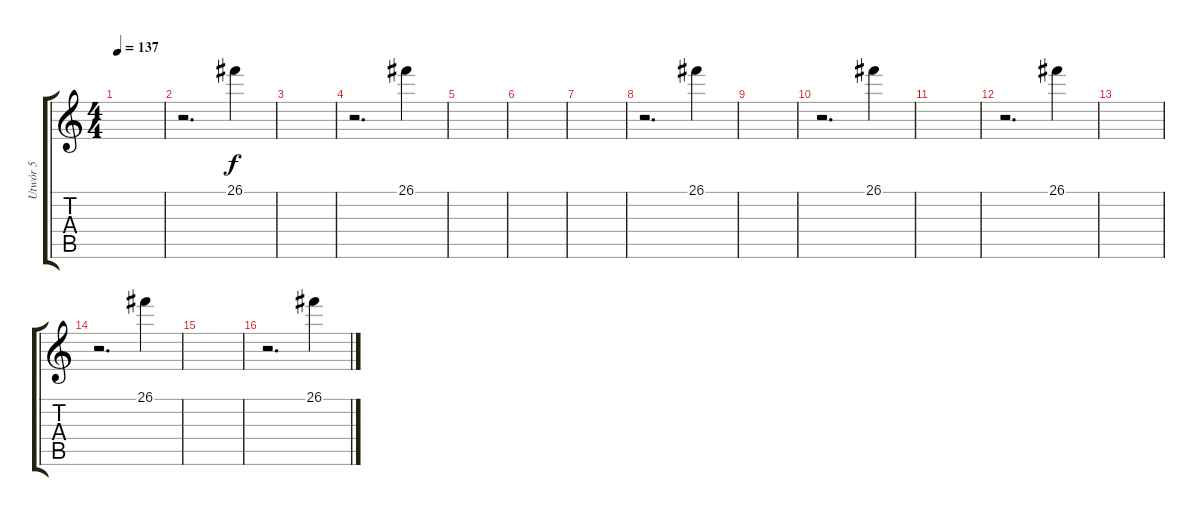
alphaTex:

\track ("Utwór 5" "Utwór 5") {instrument fx3crystal}
\staff {score tabs}
\tuning (E4 B3 G3 D3 A2 E2) {hide}
\ts (4 4)
\tempo 137
\clef g2
\ks c
|
r.2{d} 26.1.4 |
|
r.2{d} 26.1.4 |
|
|
|
r.2{d} 26.1.4 |
|
r.2{d} 26.1.4 |
|
r.2{d} 26.1.4 |
|
r.2{d} 26.1.4 |
|
r.2{d} 26.1.4
